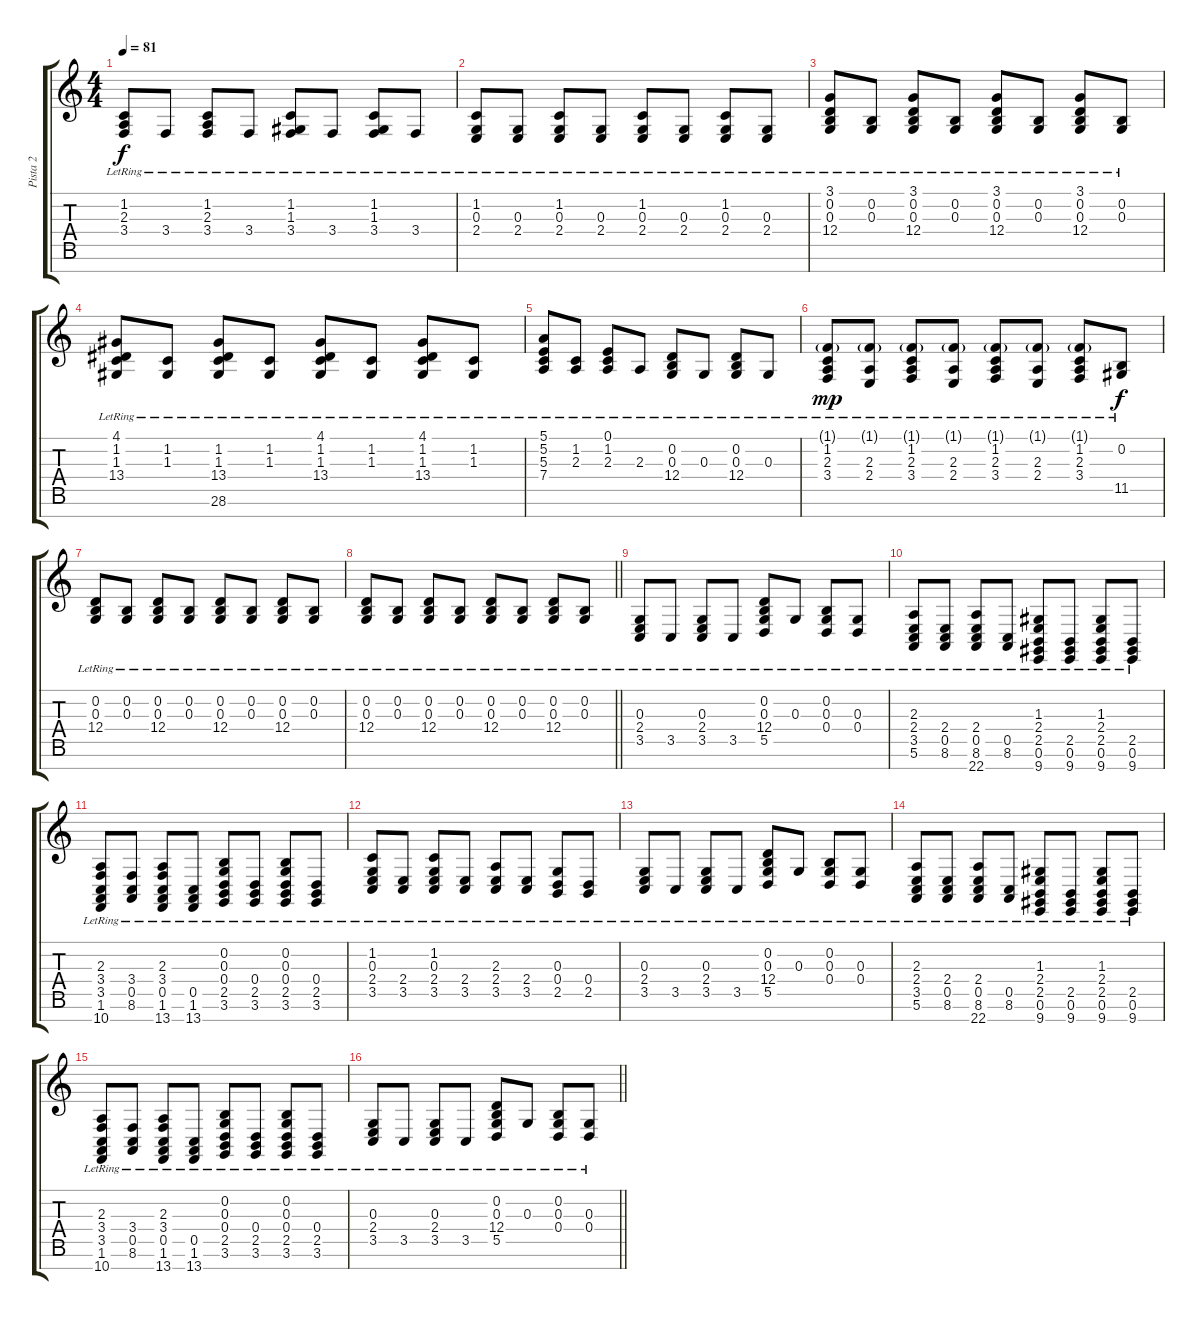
\track ("Pista 2" "Pista 2") {instrument electricgrandpiano}
\staff {score tabs}
\tuning (E4 B3 G3 D3 A2 E2 B1) {hide}
\ts (4 4)
\tempo 81
\clef g2
\ks c
(1.2{lr} 2.3{lr} 3.4{lr}).8{dy f} 3.4{lr}.8 (1.2{lr} 2.3{lr} 3.4{lr}).8 3.4{lr}.8 (1.2{lr} 1.3{lr} 3.4{lr}).8 3.4{lr}.8 (1.2{lr} 1.3{lr} 3.4{lr}).8 3.4{lr}.8 |
(1.2{lr} 0.3{lr} 2.4{lr}).8 (0.3{lr} 2.4{lr}).8 (1.2{lr} 0.3{lr} 2.4{lr}).8 (0.3{lr} 2.4{lr}).8 (1.2{lr} 0.3{lr} 2.4{lr}).8 (0.3{lr} 2.4{lr}).8 (1.2{lr} 0.3{lr} 2.4{lr}).8 (0.3{lr} 2.4{lr}).8 |
(3.1{lr} 0.2{lr} 0.3{lr} 12.4{lr}).8 (0.2{lr} 0.3{lr}).8 (3.1{lr} 0.2{lr} 0.3{lr} 12.4{lr}).8 (0.2{lr} 0.3{lr}).8 (3.1{lr} 0.2{lr} 0.3{lr} 12.4{lr}).8 (0.2{lr} 0.3{lr}).8 (3.1{lr} 0.2{lr} 0.3{lr} 12.4{lr}).8 (0.2{lr} 0.3{lr}).8 |
(4.1{lr} 1.2{lr} 1.3{lr} 13.4{lr}).8 (1.2{lr} 1.3{lr}).8 (1.2{lr} 1.3{lr} 13.4{lr} 28.6{lr}).8 (1.2{lr} 1.3{lr}).8 (4.1{lr} 1.2{lr} 1.3{lr} 13.4{lr}).8 (1.2{lr} 1.3{lr}).8 (4.1{lr} 1.2{lr} 1.3{lr} 13.4{lr}).8 (1.2{lr} 1.3{lr}).8 |
(5.1{lr} 5.2{lr} 5.3{lr} 7.4{lr}).8 (1.2{lr} 2.3{lr}).8 (0.1{lr} 1.2{lr} 2.3{lr}).8 2.3{lr}.8 (0.2{lr} 0.3{lr} 12.4{lr}).8 0.3{lr}.8 (0.2{lr} 0.3{lr} 12.4{lr}).8 0.3{lr}.8 |
(1.1{g lr} 1.2{lr} 2.3{lr} 3.4{lr}).8{dy mp} (1.1{g lr} 2.3{lr} 2.4{lr}).8 (1.1{g lr} 1.2{lr} 2.3{lr} 3.4{lr}).8 (1.1{g lr} 2.3{lr} 2.4{lr}).8 (1.1{g lr} 1.2{lr} 2.3{lr} 3.4{lr}).8 (1.1{g lr} 2.3{lr} 2.4{lr}).8 (1.1{g lr} 1.2{lr} 2.3{lr} 3.4{lr}).8 (0.2{lr} 11.5{lr}).8{dy f} |
(0.2{lr} 0.3{lr} 12.4{lr}).8 (0.2{lr} 0.3{lr}).8 (0.2{lr} 0.3{lr} 12.4{lr}).8 (0.2{lr} 0.3{lr}).8 (0.2{lr} 0.3{lr} 12.4{lr}).8 (0.2{lr} 0.3{lr}).8 (0.2{lr} 0.3{lr} 12.4{lr}).8 (0.2{lr} 0.3{lr}).8 |
\barLineRight lightlight
(0.2{lr} 0.3{lr} 12.4{lr}).8 (0.2{lr} 0.3{lr}).8 (0.2{lr} 0.3{lr} 12.4{lr}).8 (0.2{lr} 0.3{lr}).8 (0.2{lr} 0.3{lr} 12.4{lr}).8 (0.2{lr} 0.3{lr}).8 (0.2{lr} 0.3{lr} 12.4{lr}).8 (0.2{lr} 0.3{lr}).8 |
(0.3{lr} 2.4{lr} 3.5{lr}).8 3.5{lr}.8 (0.3{lr} 2.4{lr} 3.5{lr}).8 3.5{lr}.8 (0.2{lr} 0.3{lr} 12.4{lr} 5.5{lr}).8 0.3{lr}.8 (0.2{lr} 0.3{lr} 0.4{lr}).8 (0.3{lr} 0.4{lr}).8 |
(2.3{lr} 2.4{lr} 3.5{lr} 5.6{lr}).8 (2.4{lr} 0.5{lr} 8.6{lr}).8 (2.4{lr} 0.5{lr} 8.6{lr} 22.7{lr}).8 (0.5{lr} 8.6{lr}).8 (1.3{lr} 2.4{lr} 2.5{lr} 0.6{lr} 9.7{lr}).8 (2.5{lr} 0.6{lr} 9.7{lr}).8 (1.3{lr} 2.4{lr} 2.5{lr} 0.6{lr} 9.7{lr}).8 (2.5{lr} 0.6{lr} 9.7{lr}).8 |
(2.3{lr} 3.4{lr} 3.5{lr} 1.6{lr} 10.7{lr}).8 (3.4{lr} 0.5{lr} 8.6{lr}).8 (2.3{lr} 3.4{lr} 0.5{lr} 1.6{lr} 13.7{lr}).8 (0.5{lr} 1.6{lr} 13.7{lr}).8 (0.2{lr} 0.3{lr} 0.4{lr} 2.5{lr} 3.6{lr}).8 (0.4{lr} 2.5{lr} 3.6{lr}).8 (0.2{lr} 0.3{lr} 0.4{lr} 2.5{lr} 3.6{lr}).8 (0.4{lr} 2.5{lr} 3.6{lr}).8 |
(1.2{lr} 0.3{lr} 2.4{lr} 3.5{lr}).8 (2.4{lr} 3.5{lr}).8 (1.2{lr} 0.3{lr} 2.4{lr} 3.5{lr}).8 (2.4{lr} 3.5{lr}).8 (2.3{lr} 2.4{lr} 3.5{lr}).8 (2.4{lr} 3.5{lr}).8 (0.3{lr} 0.4{lr} 2.5{lr}).8 (0.4{lr} 2.5{lr}).8 |
(0.3{lr} 2.4{lr} 3.5{lr}).8 3.5{lr}.8 (0.3{lr} 2.4{lr} 3.5{lr}).8 3.5{lr}.8 (0.2{lr} 0.3{lr} 12.4{lr} 5.5{lr}).8 0.3{lr}.8 (0.2{lr} 0.3{lr} 0.4{lr}).8 (0.3{lr} 0.4{lr}).8 |
(2.3{lr} 2.4{lr} 3.5{lr} 5.6{lr}).8 (2.4{lr} 0.5{lr} 8.6{lr}).8 (2.4{lr} 0.5{lr} 8.6{lr} 22.7{lr}).8 (0.5{lr} 8.6{lr}).8 (1.3{lr} 2.4{lr} 2.5{lr} 0.6{lr} 9.7{lr}).8 (2.5{lr} 0.6{lr} 9.7{lr}).8 (1.3{lr} 2.4{lr} 2.5{lr} 0.6{lr} 9.7{lr}).8 (2.5{lr} 0.6{lr} 9.7{lr}).8 |
(2.3{lr} 3.4{lr} 3.5{lr} 1.6{lr} 10.7{lr}).8 (3.4{lr} 0.5{lr} 8.6{lr}).8 (2.3{lr} 3.4{lr} 0.5{lr} 1.6{lr} 13.7{lr}).8 (0.5{lr} 1.6{lr} 13.7{lr}).8 (0.2{lr} 0.3{lr} 0.4{lr} 2.5{lr} 3.6{lr}).8 (0.4{lr} 2.5{lr} 3.6{lr}).8 (0.2{lr} 0.3{lr} 0.4{lr} 2.5{lr} 3.6{lr}).8 (0.4{lr} 2.5{lr} 3.6{lr}).8 |
\barLineRight lightlight
(0.3{lr} 2.4{lr} 3.5{lr}).8 3.5{lr}.8 (0.3{lr} 2.4{lr} 3.5{lr}).8 3.5{lr}.8 (0.2{lr} 0.3{lr} 12.4{lr} 5.5{lr}).8 0.3{lr}.8 (0.2{lr} 0.3{lr} 0.4{lr}).8 (0.3{lr} 0.4{lr}).8
